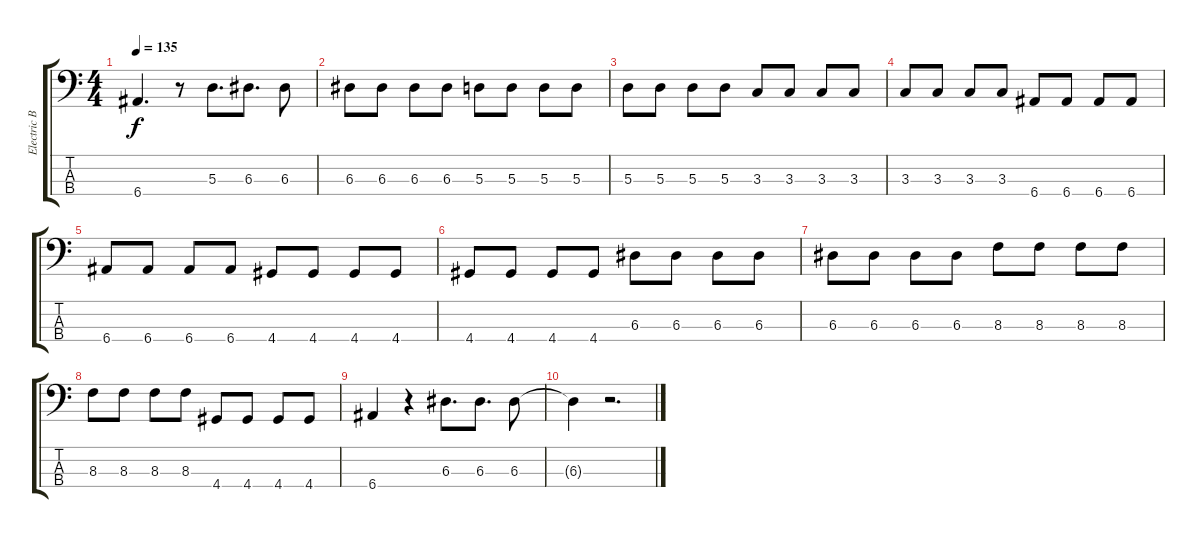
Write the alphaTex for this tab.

\track ("Electric Bass" "Electric B") {instrument electricbassfinger}
\staff {score tabs}
\tuning (G2 D2 A1 E1) {hide}
\ts (4 4)
\tempo 135
\clef f4
\ks c
6.4.4{d dy f} r.8 5.3.8{d} 6.3.8{d} 6.3.8 |
6.3.8 6.3.8 6.3.8 6.3.8 5.3.8 5.3.8 5.3.8 5.3.8 |
5.3.8 5.3.8 5.3.8 5.3.8 3.3.8 3.3.8 3.3.8 3.3.8 |
3.3.8 3.3.8 3.3.8 3.3.8 6.4.8 6.4.8 6.4.8 6.4.8 |
6.4.8 6.4.8 6.4.8 6.4.8 4.4.8 4.4.8 4.4.8 4.4.8 |
4.4.8 4.4.8 4.4.8 4.4.8 6.3.8 6.3.8 6.3.8 6.3.8 |
6.3.8 6.3.8 6.3.8 6.3.8 8.3.8 8.3.8 8.3.8 8.3.8 |
8.3.8 8.3.8 8.3.8 8.3.8 4.4.8 4.4.8 4.4.8 4.4.8 |
6.4.4 r.4 6.3.8{d} 6.3.8{d} 6.3.8 |
6.3{t}.4 r.2{d}
